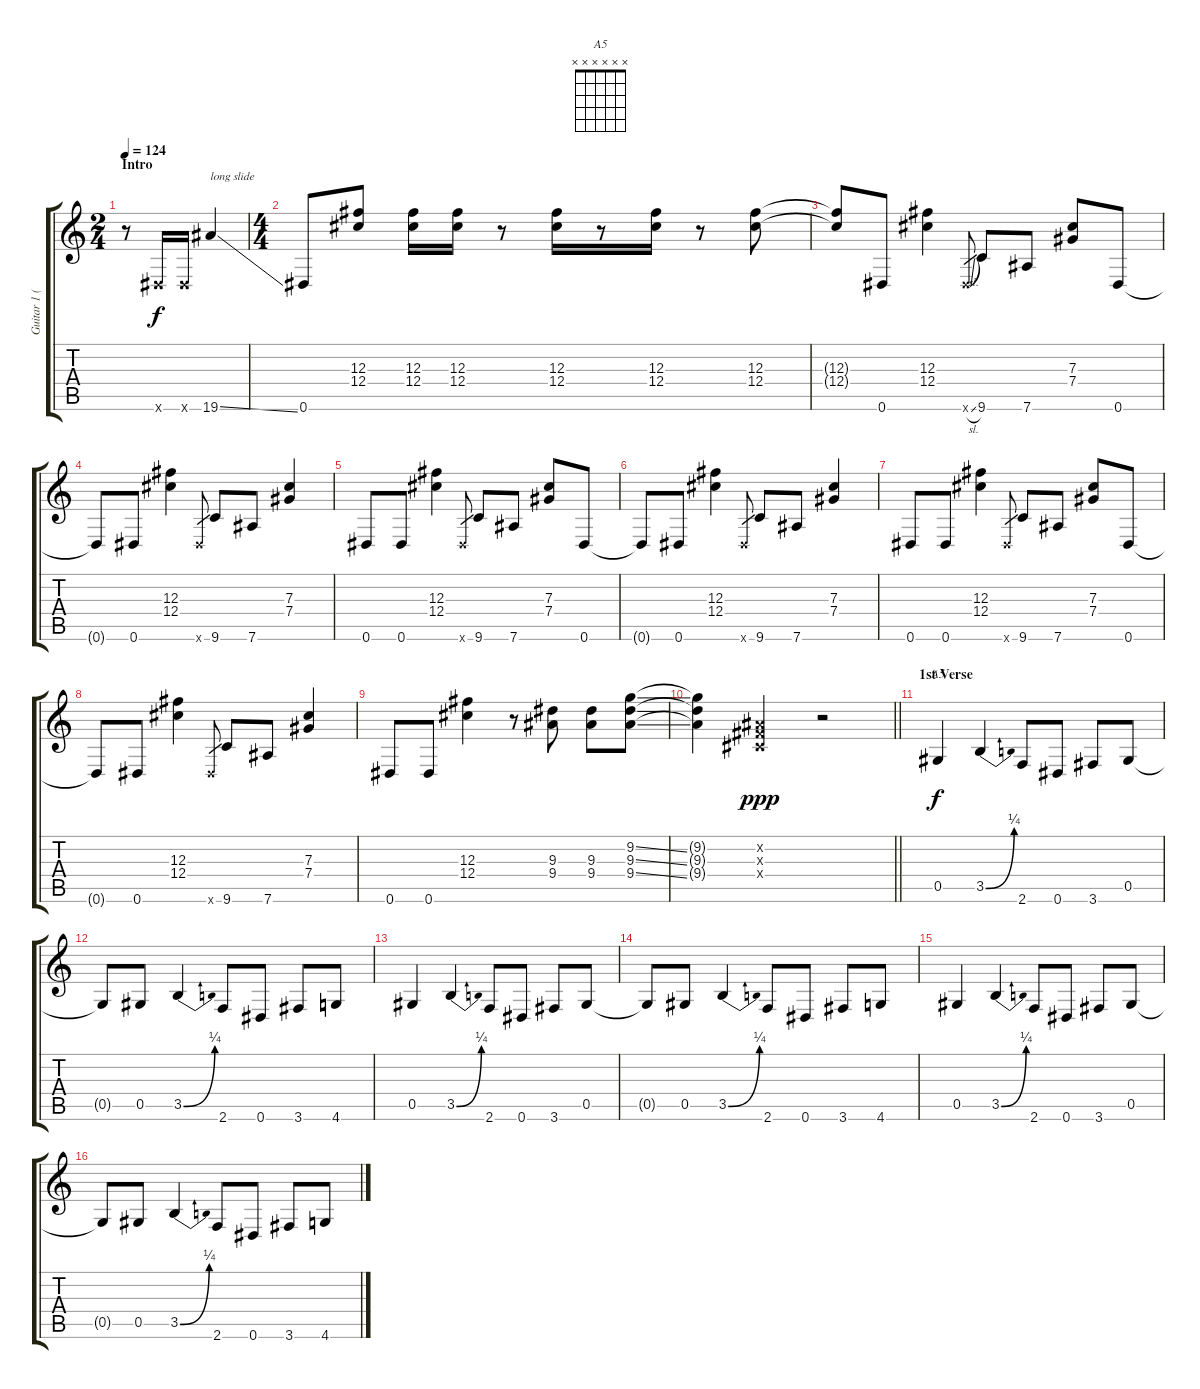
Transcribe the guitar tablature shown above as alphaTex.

\track ("Guitar 1 (Slash)" "Guitar 1 (") {instrument overdrivenguitar}
\staff {score tabs}
\tuning (Eb4 Bb3 Gb3 Db3 Ab2 Eb2) {hide}
\chord ("A5" x x x x x x)
\ts (2 4)
\section ("" "Intro")
\tempo 124
\clef g2
\ks c
r.8{dy f instrument overdrivenguitar} 0.6{x}.16 0.6{x}.16 19.6{ss}.4{txt "long slide"} |
\ts (4 4)
0.6.8 (12.3 12.4).8 (12.3 12.4).16 (12.3 12.4).16 r.8 (12.3 12.4).16 r.8 (12.3 12.4).16 r.8 (12.3 12.4).8 |
(12.3{t} 12.4{t}).8 0.6.8 (12.3 12.4).4 0.6{sl x}.8{gr} 9.6.8 7.6.8 (7.3 7.4).8 0.6.8 |
0.6{t}.8 0.6.8 (12.3 12.4).4 0.6{x}.8{gr} 9.6.8 7.6.8 (7.3 7.4).4 |
0.6.8 0.6.8 (12.3 12.4).4 0.6{x}.8{gr} 9.6.8 7.6.8 (7.3 7.4).8 0.6.8 |
0.6{t}.8 0.6.8 (12.3 12.4).4 0.6{x}.8{gr} 9.6.8 7.6.8 (7.3 7.4).4 |
0.6.8 0.6.8 (12.3 12.4).4 0.6{x}.8{gr} 9.6.8 7.6.8 (7.3 7.4).8 0.6.8 |
0.6{t}.8 0.6.8 (12.3 12.4).4 0.6{x}.8{gr} 9.6.8 7.6.8 (7.3 7.4).4 |
0.6.8 0.6.8 (12.3 12.4).4 r.8 (9.3 9.4).8 (9.3 9.4).8 (9.2{ss} 9.3{ss} 9.4{ss}).8 |
\barLineRight lightlight
(9.2{t} 9.3{t} 9.4{t}).4 (0.2{x} 0.3{x} 0.4{x}).4{dy ppp} r.2 |
\section ("" "1st Verse")
0.5.4{ch "A5" dy f} 3.5{be (bend 0 0 60 1)}.4 2.6.8 0.6.8 3.6.8 0.5.8 |
0.5{t}.8 0.5.8 3.5{be (bend 0 0 60 1)}.4 2.6.8 0.6.8 3.6.8 4.6.8 |
0.5.4 3.5{be (bend 0 0 60 1)}.4 2.6.8 0.6.8 3.6.8 0.5.8 |
0.5{t}.8 0.5.8 3.5{be (bend 0 0 60 1)}.4 2.6.8 0.6.8 3.6.8 4.6.8 |
0.5.4 3.5{be (bend 0 0 60 1)}.4 2.6.8 0.6.8 3.6.8 0.5.8 |
0.5{t}.8 0.5.8 3.5{be (bend 0 0 60 1)}.4 2.6.8 0.6.8 3.6.8 4.6.8
